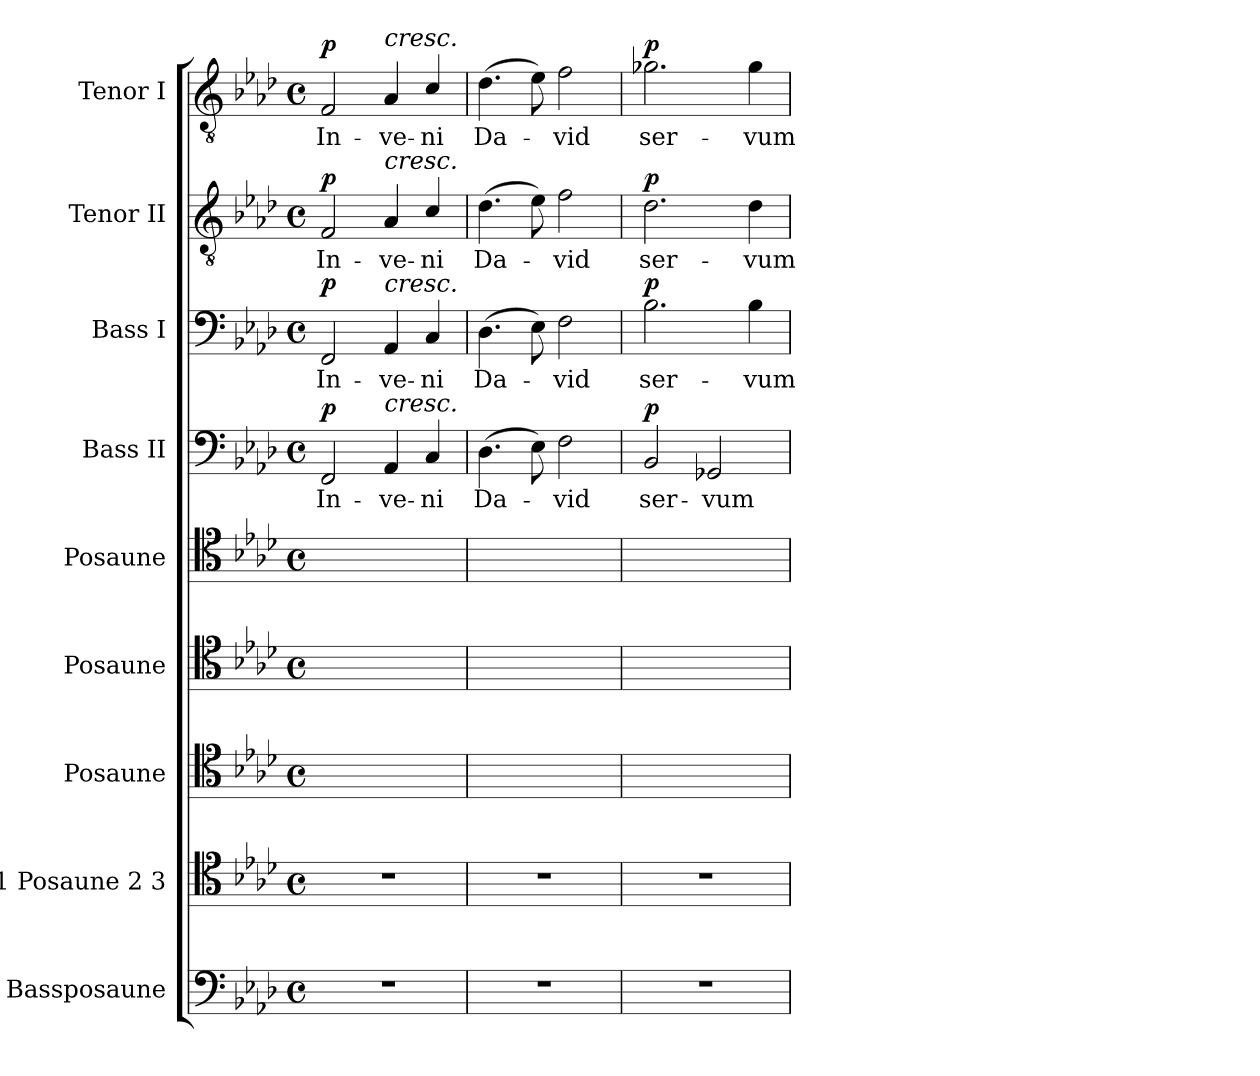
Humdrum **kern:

**kern	**kern	**kern	**kern	**kern	**kern	**text	**dynam	**kern	**text	**dynam	**kern	**text	**dynam	**kern	**text	**dynam
*part9	*part8	*part7	*part6	*part5	*part4	*part4	*part4	*part3	*part3	*part3	*part2	*part2	*part2	*part1	*part1	*part1
*staff9	*staff8	*staff7	*staff6	*staff5	*staff4	*staff4	*staff4	*staff3	*staff3	*staff3	*staff2	*staff2	*staff2	*staff1	*staff1	*staff1
*I"Bassposaune	*I"1 Posaune 2 3	*I"Posaune	*I"Posaune	*I"Posaune	*I"Bass II	*	*	*I"Bass I	*	*	*I"Tenor II	*	*	*I"Tenor I	*	*
*I'B. Pos.	*I'Pos.	*I'Pos.	*I'Pos.	*I'Pos.	*I'B.	*	*	*I'B.	*	*	*I'T.	*	*	*I'T.	*	*
!!LO:PB:g=z
*clefF4	*clefC4	*clefC4	*clefC4	*clefC4	*clefF4	*	*	*clefF4	*	*	*clefGv2	*	*	*clefGv2	*	*
*	*	*	*	*	*	*	*	*	*	*	*ITrd7c12	*	*	*ITrd7c12	*	*
*k[b-e-a-d-]	*k[b-e-a-d-]	*k[b-e-a-d-]	*k[b-e-a-d-]	*k[b-e-a-d-]	*k[b-e-a-d-]	*	*	*k[b-e-a-d-]	*	*	*k[b-e-a-d-]	*	*	*k[b-e-a-d-]	*	*
*f:	*f:	*f:	*f:	*f:	*f:	*	*	*f:	*	*	*f:	*	*	*f:	*	*
*M4/4	*M4/4	*M4/4	*M4/4	*M4/4	*M4/4	*	*	*M4/4	*	*	*M4/4	*	*	*M4/4	*	*
*met(c)	*met(c)	*met(c)	*met(c)	*met(c)	*met(c)	*	*	*met(c)	*	*	*met(c)	*	*	*met(c)	*	*
=1	=1	=1	=1	=1	=1	=1	=1	=1	=1	=1	=1	=1	=1	=1	=1	=1
!	!	!	!	!	!	!LO:LY:b:color=#000000	!	!	!	!	!	!	!	!	!	!
!	!	!	!	!	!	!	!	!	!LO:LY:b:color=#000000	!	!	!	!	!	!	!
!	!	!	!	!	!	!	!	!	!	!	!	!LO:LY:b:color=#000000	!	!	!	!
!	!	!	!	!	!	!	!	!	!	!	!	!	!	!	!LO:LY:b:color=#000000	!
1r	1r	1ryy	1ryy	1ryy	2FFi/	In-	p	2FFi/	In-	p	2FFi/	In-	p	2FFi/	In-	p
!	!	!	!	!	!	!LO:LY:b:color=#000000	!	!	!	!	!	!	!	!	!	!
!	!	!	!	!	!	!	!	!	!LO:LY:b:color=#000000	!	!	!	!	!	!	!
!	!	!	!	!	!	!	!	!	!	!	!	!LO:LY:b:color=#000000	!	!	!	!
!	!	!	!	!	!	!	!	!	!	!	!	!	!	!LO:TX:a:i:t=cresc.	!	!
!	!	!	!	!	!	!	!	!	!	!	!LO:TX:a:i:t=cresc.	!	!	!	!	!
!	!	!	!	!	!	!	!	!LO:TX:a:i:t=cresc.	!	!	!	!	!	!	!	!
!	!	!	!	!	!LO:TX:a:i:t=cresc.	!	!	!	!	!	!	!	!	!	!	!
!	!	!	!	!	!	!	!	!	!	!	!	!	!	!	!LO:LY:b:color=#000000	!
.	.	.	.	.	4AA-i/	-ve-	.	4AA-i/	-ve-	.	4AA-i/	-ve-	.	4AA-i/	-ve-	.
!	!	!	!	!	!	!LO:LY:b:color=#000000	!	!	!	!	!	!	!	!	!	!
!	!	!	!	!	!	!	!	!	!LO:LY:b:color=#000000	!	!	!	!	!	!	!
!	!	!	!	!	!	!	!	!	!	!	!	!LO:LY:b:color=#000000	!	!	!	!
!	!	!	!	!	!	!	!	!	!	!	!	!	!	!	!LO:LY:b:color=#000000	!
.	.	.	.	.	4Ci/	-ni	.	4Ci/	-ni	.	4Ci/	-ni	.	4Ci/	-ni	.
=2	=2	=2	=2	=2	=2	=2	=2	=2	=2	=2	=2	=2	=2	=2	=2	=2
!	!	!	!	!	!	!LO:LY:b:color=#000000	!	!	!	!	!	!	!	!	!	!
!	!	!	!	!	!	!	!	!	!LO:LY:b:color=#000000	!	!	!	!	!	!	!
!	!	!	!	!	!	!	!	!	!	!	!	!LO:LY:b:color=#000000	!	!	!	!
!	!	!	!	!	!	!	!	!	!	!	!	!	!	!	!LO:LY:b:color=#000000	!
1r	1r	1ryy	1ryy	1ryy	(4.D-i\	Da-	.	(4.D-i\	Da-	.	(4.D-i\	Da-	.	(4.D-i\	Da-	.
.	.	.	.	.	8E-i\)	.	.	8E-i\)	.	.	8E-i\)	.	.	8E-i\)	.	.
!	!	!	!	!	!	!LO:LY:b:color=#000000	!	!	!	!	!	!	!	!	!	!
!	!	!	!	!	!	!	!	!	!LO:LY:b:color=#000000	!	!	!	!	!	!	!
!	!	!	!	!	!	!	!	!	!	!	!	!LO:LY:b:color=#000000	!	!	!	!
!	!	!	!	!	!	!	!	!	!	!	!	!	!	!	!LO:LY:b:color=#000000	!
.	.	.	.	.	2Fi\	-vid	.	2Fi\	-vid	.	2Fi\	-vid	.	2Fi\	-vid	.
=3	=3	=3	=3	=3	=3	=3	=3	=3	=3	=3	=3	=3	=3	=3	=3	=3
!	!	!	!	!	!	!LO:LY:b:color=#000000	!	!	!	!	!	!	!	!	!	!
!	!	!	!	!	!	!	!	!	!LO:LY:b:color=#000000	!	!	!	!	!	!	!
!	!	!	!	!	!	!	!	!	!	!	!	!LO:LY:b:color=#000000	!	!	!	!
!	!	!	!	!	!	!	!	!	!	!	!	!	!	!	!LO:LY:b:color=#000000	!
1r	1r	1ryy	1ryy	1ryy	2BB-i/	ser-	p	2.B-i\	ser-	p	2.D-i\	ser-	p	2.G-Xi\	ser-	p
!	!	!	!	!	!	!LO:LY:b:color=#000000	!	!	!	!	!	!	!	!	!	!
.	.	.	.	.	2GG-Xi/	-vum	.	.	.	.	.	.	.	.	.	.
!	!	!	!	!	!	!	!	!	!LO:LY:b:color=#000000	!	!	!	!	!	!	!
!	!	!	!	!	!	!	!	!	!	!	!	!LO:LY:b:color=#000000	!	!	!	!
!	!	!	!	!	!	!	!	!	!	!	!	!	!	!	!LO:LY:b:color=#000000	!
.	.	.	.	.	.	.	.	4B-i\	-vum	.	4D-i\	-vum	.	4G-i\	-vum	.
=	=	=	=	=	=	=	=	=	=	=	=	=	=	=	=	=
*-	*-	*-	*-	*-	*-	*-	*-	*-	*-	*-	*-	*-	*-	*-	*-	*-
